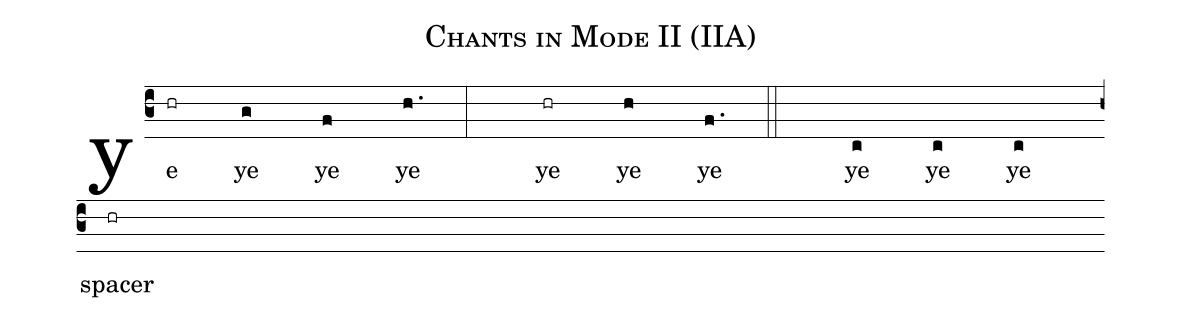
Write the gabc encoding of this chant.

name: Chants in Mode II (IIA);
%%
(c3)
ye(hr) ye(g) ye(f) ye(h. :) ye(hr) ye(h) ye(f. ::) ye(c) ye(c) ye(c) (z)
spacer(hr)
